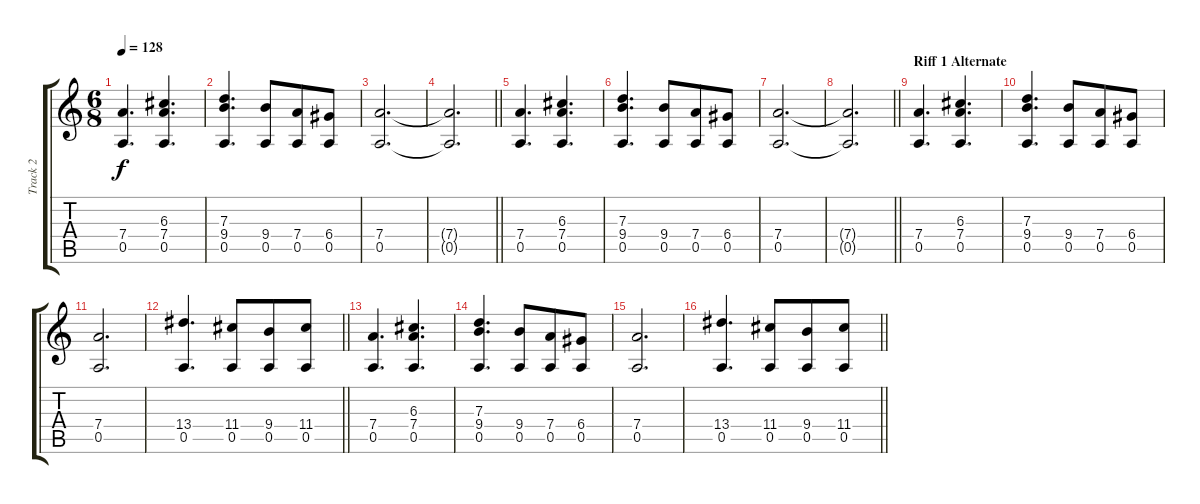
\track ("Track 2" "Track 2") {instrument acousticguitarsteel}
\staff {score tabs}
\tuning (E4 B3 G3 D3 A2 E2) {hide}
\ts (6 8)
\tempo 128
\clef g2
\ks aminor
(7.4 0.5).4{d dy f} (6.3 7.4 0.5).4{d} |
(7.3 9.4 0.5).4{d} (9.4 0.5).8 (7.4 0.5).8 (6.4 0.5).8 |
(7.4 0.5).2{d} |
\barLineRight lightlight
(7.4{t} 0.5{t}).2{d} |
(7.4 0.5).4{d} (6.3 7.4 0.5).4{d} |
(7.3 9.4 0.5).4{d} (9.4 0.5).8 (7.4 0.5).8 (6.4 0.5).8 |
(7.4 0.5).2{d} |
\barLineRight lightlight
(7.4{t} 0.5{t}).2{d} |
\section ("" "Riff 1 Alternate")
(7.4 0.5).4{d} (6.3 7.4 0.5).4{d} |
(7.3 9.4 0.5).4{d} (9.4 0.5).8 (7.4 0.5).8 (6.4 0.5).8 |
(7.4 0.5).2{d} |
\barLineRight lightlight
(13.4 0.5).4{d} (11.4 0.5).8 (9.4 0.5).8 (11.4 0.5).8 |
(7.4 0.5).4{d} (6.3 7.4 0.5).4{d} |
(7.3 9.4 0.5).4{d} (9.4 0.5).8 (7.4 0.5).8 (6.4 0.5).8 |
(7.4 0.5).2{d} |
\barLineRight lightlight
(13.4 0.5).4{d} (11.4 0.5).8 (9.4 0.5).8 (11.4 0.5).8
